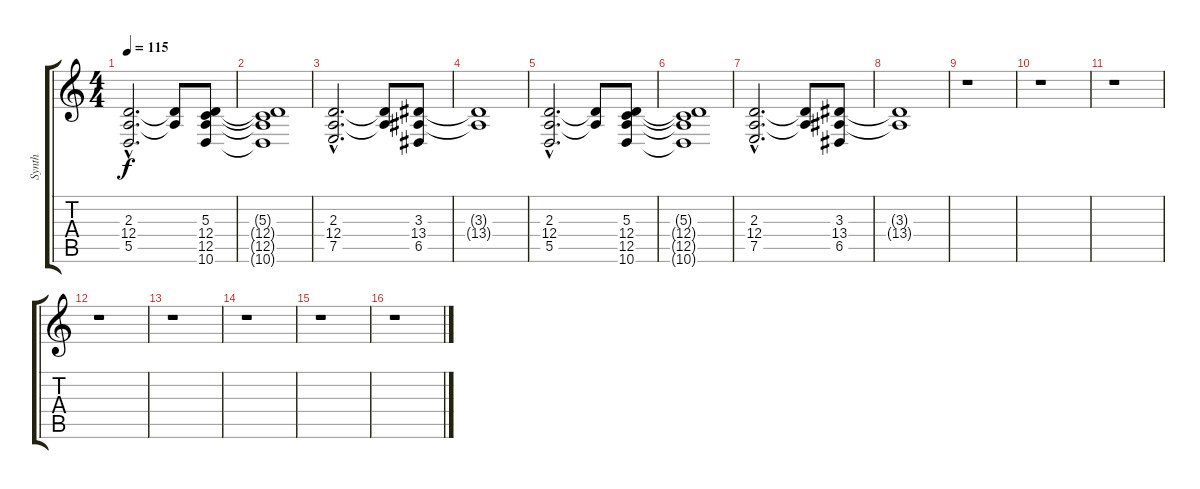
\track ("Synth " "Synth ") {instrument stringensemble1}
\staff {score tabs}
\tuning (E4 B3 G3 D3 A2 E2) {hide}
\ts (4 4)
\tempo 115
\clef g2
\ks c
(2.3{hac} 12.4{hac} 5.5{hac}).2{d dy f} (2.3{t} 12.4{t}).8 (5.3 12.4 12.5 10.6).8 |
(5.3{t} 12.4{t} 12.5{t} 10.6{t}).1 |
(2.3{hac} 12.4{hac} 7.5{hac}).2{d} (2.3{t} 12.4{t}).8 (3.3 13.4 6.5).8 |
(3.3{t} 13.4{t}).1 |
(2.3{hac} 12.4{hac} 5.5{hac}).2{d} (2.3{t} 12.4{t}).8 (5.3 12.4 12.5 10.6).8 |
(5.3{t} 12.4{t} 12.5{t} 10.6{t}).1 |
(2.3{hac} 12.4{hac} 7.5{hac}).2{d} (2.3{t} 12.4{t}).8 (3.3 13.4 6.5).8 |
(3.3{t} 13.4{t}).1 |
r.1 |
r.1 |
r.1 |
r.1 |
r.1 |
r.1 |
r.1 |
r.1
